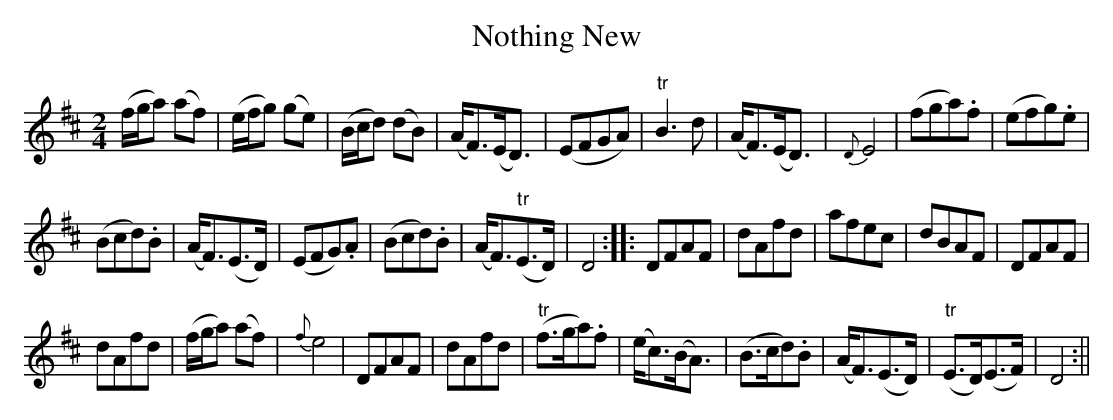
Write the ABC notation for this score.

X:1
T:Nothing New
M:2/4
L:1/8
K:D
(f/g/a) (af) | (e/f/g) (ge) | (B/c/d) (dB) | (A<F)(E<D) | (EFGA) | "tr"B3 d | (A<F)(E<D) | {D}E4 | (fga).f | (efg).e |
(Bcd).B | (A<F)(E>D) | (EFG).A | (Bcd).B | (A<F)"tr"(E>D) | D4::DFAF | dAfd | afec | dBAF | DFAF |
dAfd | (f/g/a) (af) | {f}e4 | DFAF | dAfd | "tr"(f>ga).f | (e<c)(B<A) | (B>cd).B | (A<F)(E>D) | "tr"(E>D)(E>F) | D4 :||
